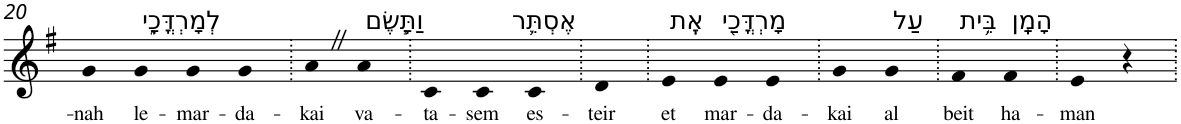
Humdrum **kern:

**kern	**text
*part1	*part1
*staff1	*staff1
*I"Piano	*
*I'Pno	*
!!LO:PB:g=z
*clefG2	*
*k[f#]	*
*G:	*
=20	=20
!	!LO:LY:b
4g	-nah
!LO:TX:a:t=לְמָרְדֳּכָ֑י	!
!	!LO:LY:b
4g	le-
!	!LO:LY:b
4g	-mar-
!	!LO:LY:b
4g	-da-
=21.	=21.
!	!LO:LY:b
4aZ	-kai
!LO:TX:a:t=וַתָּ֧שֶׂם	!
!	!LO:LY:b
4a	va-
=22.	=22.
!	!LO:LY:b
4c	-ta-
!	!LO:LY:b
4c	-sem
!LO:TX:a:t=אֶסְתֵּ֛ר	!
!	!LO:LY:b
4c	es-
=23.	=23.
!	!LO:LY:b
4d	-teir
=24.	=24.
!LO:TX:a:t=אֶֽת	!
!	!LO:LY:b
4e	et
!LO:TX:a:t=מָרְדֳּכַ֖י	!
!	!LO:LY:b
4e	mar-
!	!LO:LY:b
4e	-da-
=25.	=25.
!	!LO:LY:b
4g	-kai
!LO:TX:a:t=עַל	!
!	!LO:LY:b
4g	al
=26.	=26.
!LO:TX:a:t=בֵּ֥ית	!
!	!LO:LY:b
4f#	beit
!LO:TX:a:t=הָמָֽן	!
!	!LO:LY:b
4f#	ha-
=27.	=27.
!	!LO:LY:b
4e	-man
4r	.
=.	=.
*-	*-
